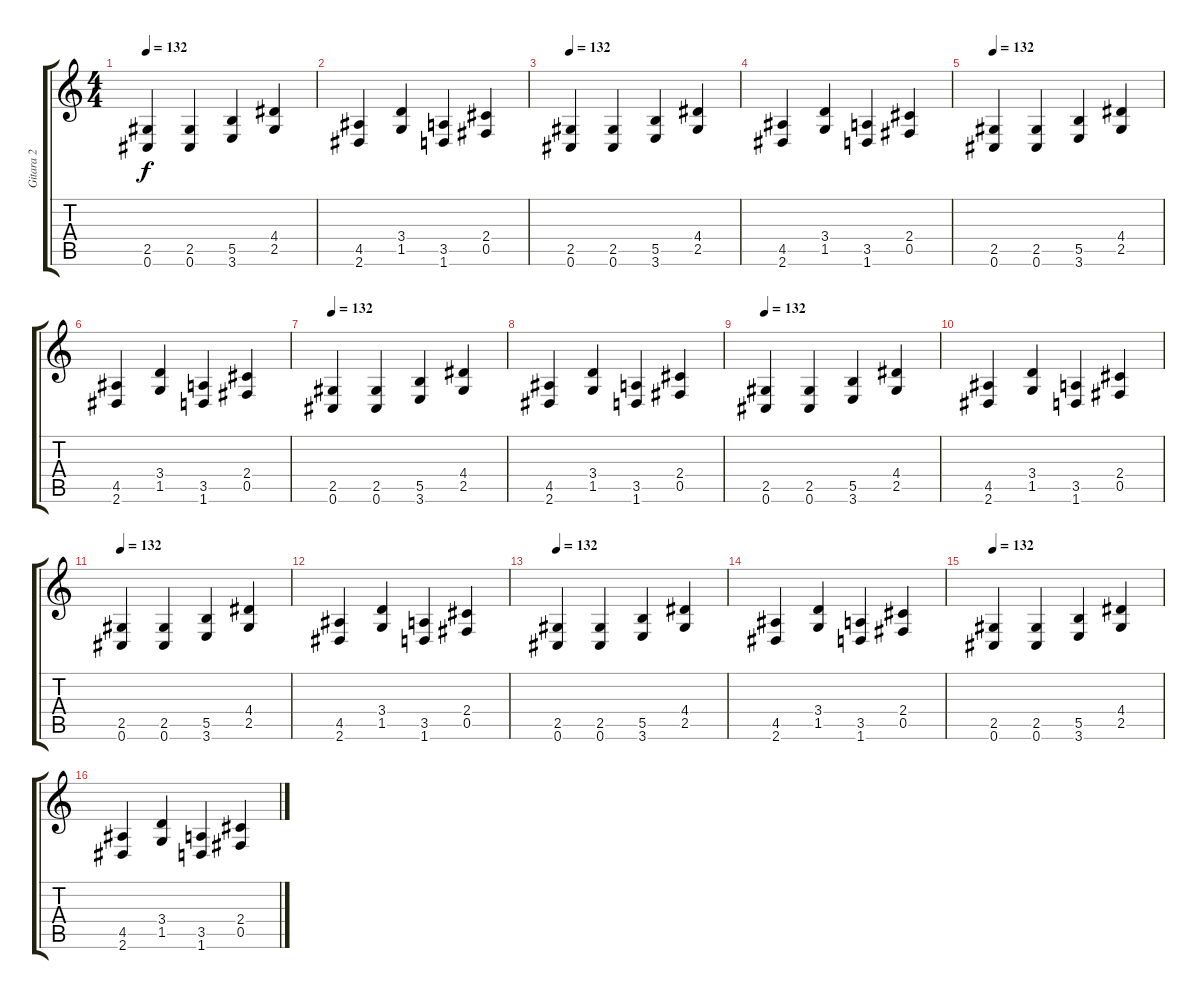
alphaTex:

\track ("Gitara 2" "Gitara 2") {instrument distortionguitar}
\staff {score tabs}
\tuning (Db4 Ab3 E3 B2 Gb2 Db2) {hide}
\ts (4 4)
\tempo 132
\clef g2
\ks c
(2.5 0.6).4{dy f instrument distortionguitar} (2.5 0.6).4 (5.5 3.6).4 (4.4 2.5).4 |
(4.5 2.6).4 (3.4 1.5).4 (3.5 1.6).4 (2.4 0.5).4 |
\tempo 132
(2.5 0.6).4 (2.5 0.6).4 (5.5 3.6).4 (4.4 2.5).4 |
(4.5 2.6).4 (3.4 1.5).4 (3.5 1.6).4 (2.4 0.5).4 |
\tempo 132
(2.5 0.6).4 (2.5 0.6).4 (5.5 3.6).4 (4.4 2.5).4 |
(4.5 2.6).4 (3.4 1.5).4 (3.5 1.6).4 (2.4 0.5).4 |
\tempo 132
(2.5 0.6).4 (2.5 0.6).4 (5.5 3.6).4 (4.4 2.5).4 |
(4.5 2.6).4 (3.4 1.5).4 (3.5 1.6).4 (2.4 0.5).4 |
\tempo 132
(2.5 0.6).4 (2.5 0.6).4 (5.5 3.6).4 (4.4 2.5).4 |
(4.5 2.6).4 (3.4 1.5).4 (3.5 1.6).4 (2.4 0.5).4 |
\tempo 132
(2.5 0.6).4 (2.5 0.6).4 (5.5 3.6).4 (4.4 2.5).4 |
(4.5 2.6).4 (3.4 1.5).4 (3.5 1.6).4 (2.4 0.5).4 |
\tempo 132
(2.5 0.6).4 (2.5 0.6).4 (5.5 3.6).4 (4.4 2.5).4 |
(4.5 2.6).4 (3.4 1.5).4 (3.5 1.6).4 (2.4 0.5).4 |
\tempo 132
(2.5 0.6).4 (2.5 0.6).4 (5.5 3.6).4 (4.4 2.5).4 |
(4.5 2.6).4 (3.4 1.5).4 (3.5 1.6).4 (2.4 0.5).4
